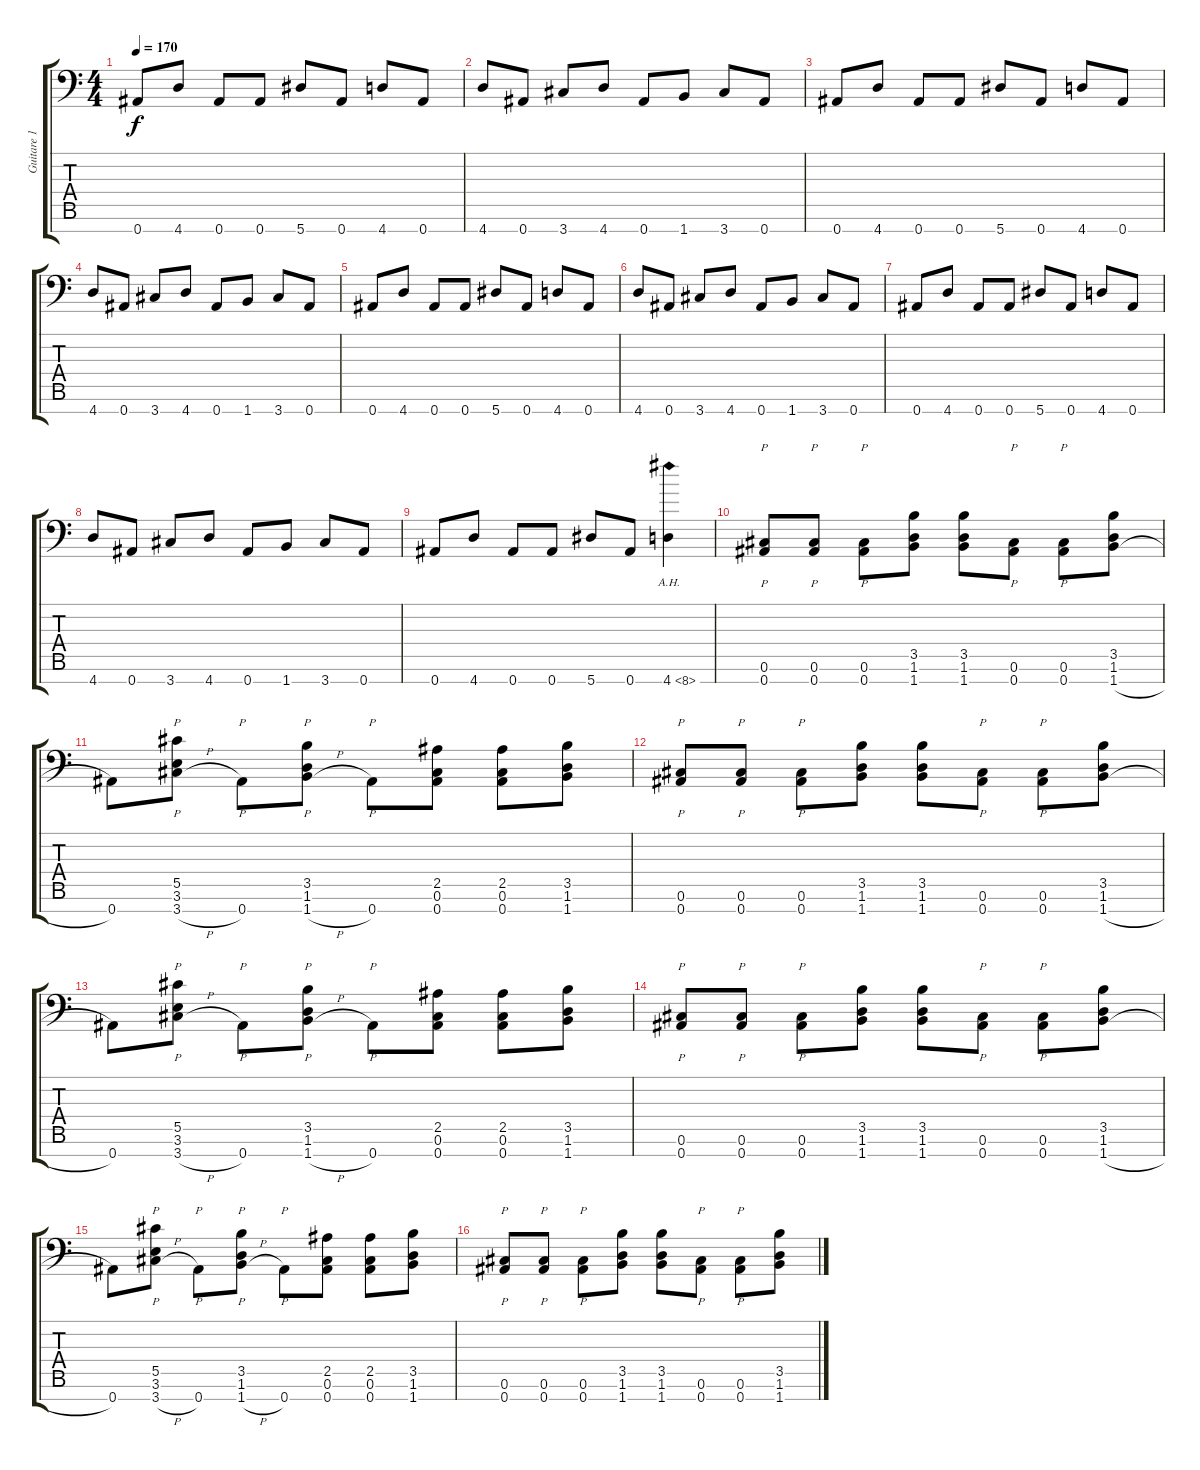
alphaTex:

\track ("Guitare 1" "Guitare 1") {instrument distortionguitar}
\staff {score tabs}
\tuning (Eb4 Bb3 Gb3 Db3 Ab2 Db2 Bb1) {hide}
\ts (4 4)
\tempo 170
\clef f4
\ks c
0.7.8{dy f} 4.7.8 0.7.8 0.7.8 5.7.8 0.7.8 4.7.8 0.7.8 |
4.7.8 0.7.8 3.7.8 4.7.8 0.7.8 1.7.8 3.7.8 0.7.8 |
0.7.8 4.7.8 0.7.8 0.7.8 5.7.8 0.7.8 4.7.8 0.7.8 |
4.7.8 0.7.8 3.7.8 4.7.8 0.7.8 1.7.8 3.7.8 0.7.8 |
0.7.8 4.7.8 0.7.8 0.7.8 5.7.8 0.7.8 4.7.8 0.7.8 |
4.7.8 0.7.8 3.7.8 4.7.8 0.7.8 1.7.8 3.7.8 0.7.8 |
0.7.8 4.7.8 0.7.8 0.7.8 5.7.8 0.7.8 4.7.8 0.7.8 |
4.7.8 0.7.8 3.7.8 4.7.8 0.7.8 1.7.8 3.7.8 0.7.8 |
0.7.8 4.7.8 0.7.8 0.7.8 5.7.8 0.7.8 4.7{ah 4}.4 |
(0.6 0.7).8{p} (0.6 0.7).8{p} (0.6 0.7).8{p} (3.5 1.6 1.7).8 (3.5 1.6 1.7).8 (0.6 0.7).8{p} (0.6 0.7).8{p} (3.5 1.6 1.7{h}).8 |
0.7.8 (5.5 3.6 3.7{h}).8{p} 0.7.8{p} (3.5 1.6 1.7{h}).8{p} 0.7.8{p} (2.5 0.6 0.7).8 (2.5 0.6 0.7).8 (3.5 1.6 1.7).8 |
(0.6 0.7).8{p} (0.6 0.7).8{p} (0.6 0.7).8{p} (3.5 1.6 1.7).8 (3.5 1.6 1.7).8 (0.6 0.7).8{p} (0.6 0.7).8{p} (3.5 1.6 1.7{h}).8 |
0.7.8 (5.5 3.6 3.7{h}).8{p} 0.7.8{p} (3.5 1.6 1.7{h}).8{p} 0.7.8{p} (2.5 0.6 0.7).8 (2.5 0.6 0.7).8 (3.5 1.6 1.7).8 |
(0.6 0.7).8{p} (0.6 0.7).8{p} (0.6 0.7).8{p} (3.5 1.6 1.7).8 (3.5 1.6 1.7).8 (0.6 0.7).8{p} (0.6 0.7).8{p} (3.5 1.6 1.7{h}).8 |
0.7.8 (5.5 3.6 3.7{h}).8{p} 0.7.8{p} (3.5 1.6 1.7{h}).8{p} 0.7.8{p} (2.5 0.6 0.7).8 (2.5 0.6 0.7).8 (3.5 1.6 1.7).8 |
(0.6 0.7).8{p} (0.6 0.7).8{p} (0.6 0.7).8{p} (3.5 1.6 1.7).8 (3.5 1.6 1.7).8 (0.6 0.7).8{p} (0.6 0.7).8{p} (3.5 1.6 1.7{h}).8
